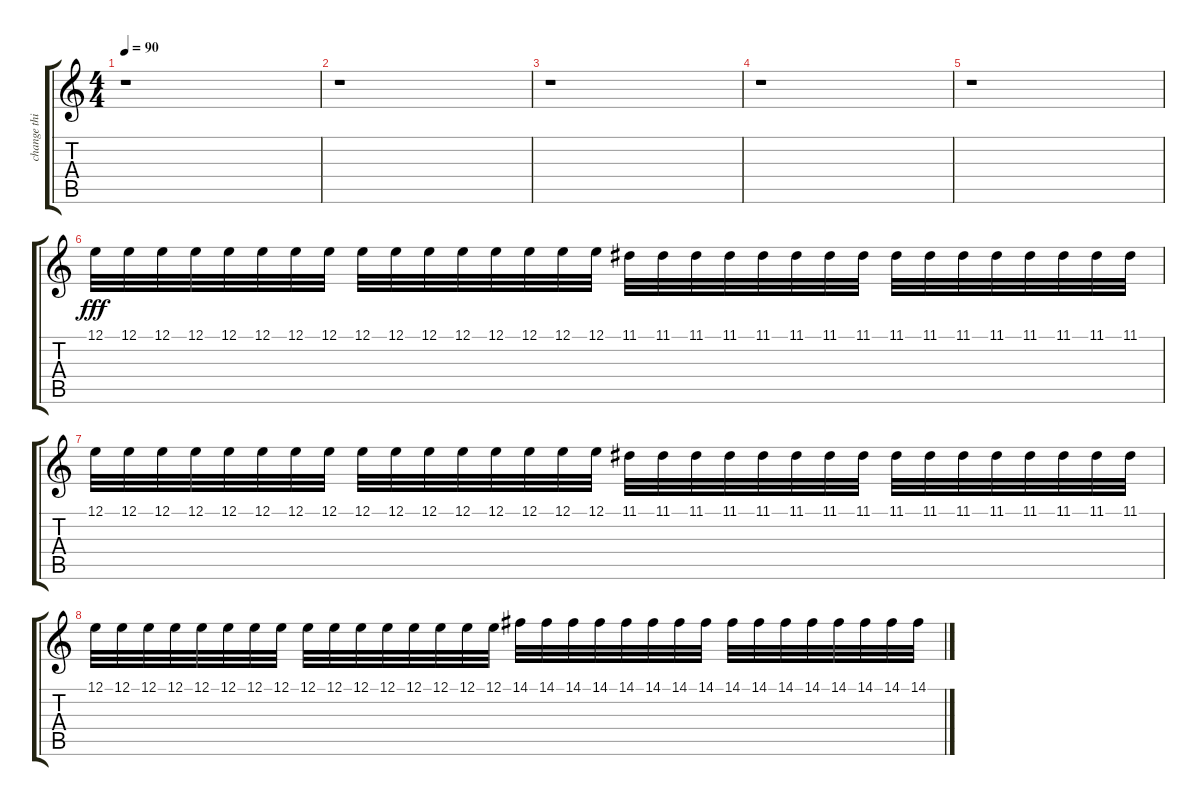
\track ("change this" "change thi") {instrument marimba}
\staff {score tabs}
\tuning (E4 B3 G3 D3 A2 E2) {hide}
\ts (4 4)
\tempo 90
\clef g2
\ks c
r.1{dy fff} |
r.1 |
r.1 |
r.1 |
r.1 |
12.1.32 12.1.32 12.1.32 12.1.32 12.1.32 12.1.32 12.1.32 12.1.32 12.1.32 12.1.32 12.1.32 12.1.32 12.1.32 12.1.32 12.1.32 12.1.32 11.1.32 11.1.32 11.1.32 11.1.32 11.1.32 11.1.32 11.1.32 11.1.32 11.1.32 11.1.32 11.1.32 11.1.32 11.1.32 11.1.32 11.1.32 11.1.32 |
12.1.32 12.1.32 12.1.32 12.1.32 12.1.32 12.1.32 12.1.32 12.1.32 12.1.32 12.1.32 12.1.32 12.1.32 12.1.32 12.1.32 12.1.32 12.1.32 11.1.32 11.1.32 11.1.32 11.1.32 11.1.32 11.1.32 11.1.32 11.1.32 11.1.32 11.1.32 11.1.32 11.1.32 11.1.32 11.1.32 11.1.32 11.1.32 |
12.1.32 12.1.32 12.1.32 12.1.32 12.1.32 12.1.32 12.1.32 12.1.32 12.1.32 12.1.32 12.1.32 12.1.32 12.1.32 12.1.32 12.1.32 12.1.32 14.1.32 14.1.32 14.1.32 14.1.32 14.1.32 14.1.32 14.1.32 14.1.32 14.1.32 14.1.32 14.1.32 14.1.32 14.1.32 14.1.32 14.1.32 14.1.32
